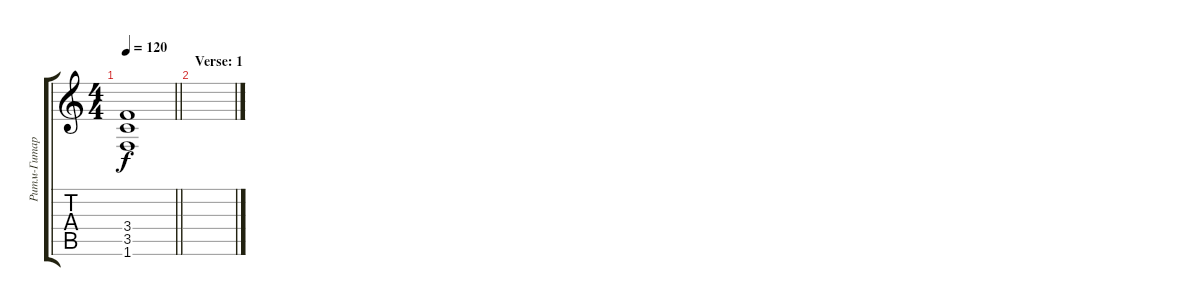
\track ("Ритм-Гитара 1" "Ритм-Гитар") {instrument distortionguitar}
\staff {score tabs}
\tuning (E4 B3 G3 D3 A2 E2) {hide}
\ts (4 4)
\tempo 120
\clef g2
\barLineRight lightlight
\ks c
(3.4 3.5 1.6).1{dy f} |
\section ("" "Verse: 1")
